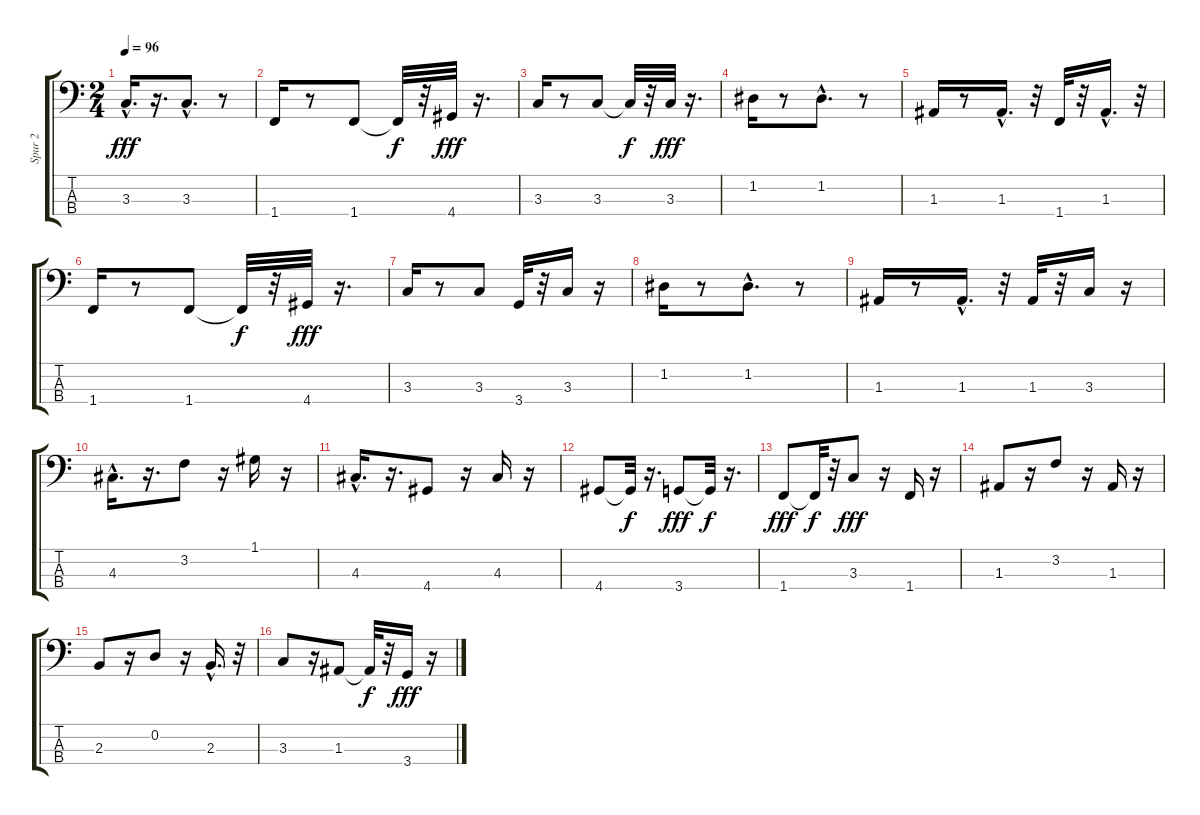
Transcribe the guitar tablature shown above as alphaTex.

\track ("Spur 2" "Spur 2") {instrument electricguitarjazz}
\staff {score tabs}
\tuning (G2 D2 A1 E1) {hide}
\ts (2 4)
\tempo 96
\clef f4
\ks c
3.3{hac}.16{d dy fff} r.16{d} 3.3{hac}.8{d} r.8 |
1.4.16 r.8 1.4.8 1.4{t}.32{dy f} r.32 4.4.32{dy fff} r.16{d} |
3.3.16 r.8 3.3.8 3.3{t}.32{dy f} r.32 3.3.32{dy fff} r.16{d} |
1.2.16 r.8 1.2{hac}.8{d} r.8 |
1.3.16 r.8 1.3{hac}.16{d} r.32 1.4.32 r.32 1.3{hac}.16{d} r.32 |
1.4.16 r.8 1.4.8 1.4{t}.32{dy f} r.32 4.4.32{dy fff} r.16{d} |
3.3.16 r.8 3.3.8 3.4.32 r.32 3.3.16 r.16 |
1.2.16 r.8 1.2{hac}.8{d} r.8 |
1.3.16 r.8 1.3{hac}.16{d} r.32 1.3.32 r.32 3.3.16 r.16 |
4.3{hac}.16{d} r.16{d} 3.2.8 r.16 1.1.16 r.16 |
4.3{hac}.16{d} r.16{d} 4.4.8 r.16 4.3.16 r.16 |
4.4.8 4.4{t}.32{dy f} r.16{d} 3.4.8{dy fff} 3.4{t}.32{dy f} r.16{d} |
1.4.8{dy fff} 1.4{t}.32{dy f} r.32 3.3.8{dy fff} r.16 1.4.16 r.16 |
1.3.8 r.16 3.2.8 r.16 1.3.16 r.16 |
2.3.8 r.16 0.2.8 r.16 2.3{hac}.16{d} r.32 |
3.3.8 r.16 1.3.8 1.3{t}.32{dy f} r.32 3.4.16{dy fff} r.16
